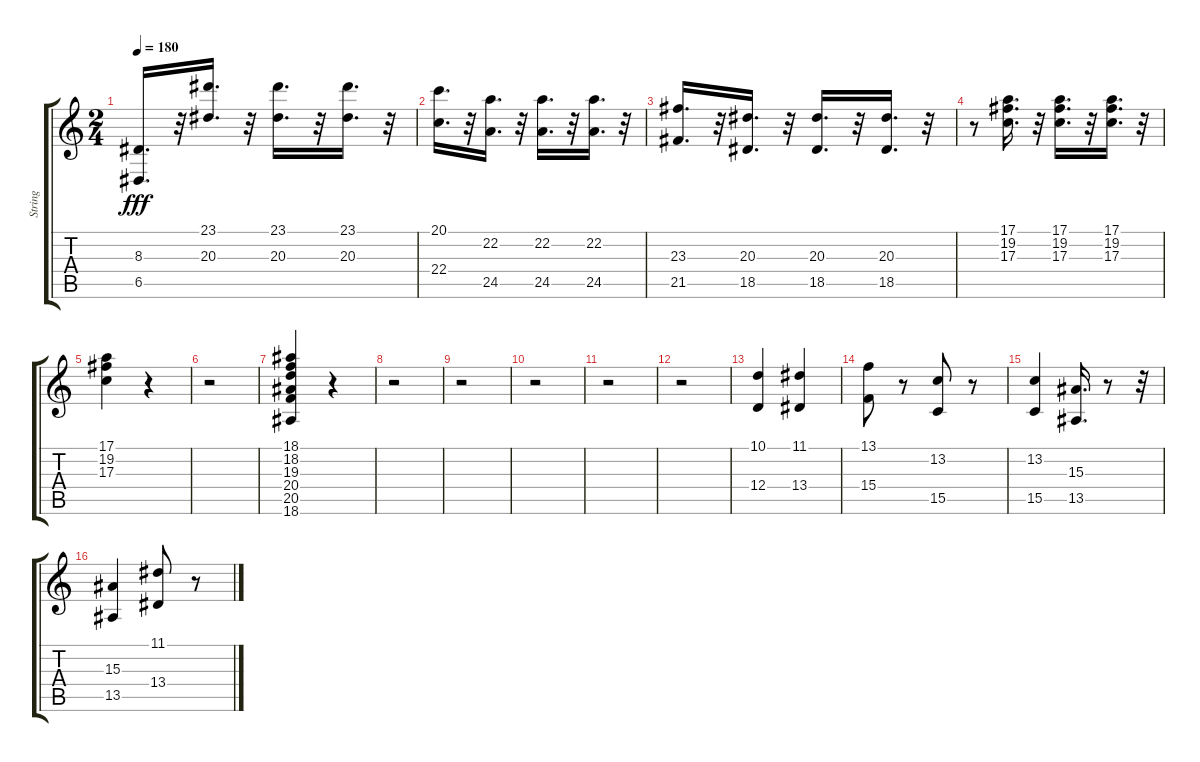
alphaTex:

\track ("String" "String") {instrument stringensemble1}
\staff {score tabs}
\tuning (E4 B3 G3 D3 A2 E2) {hide}
\ts (2 4)
\tempo 180
\clef g2
\ks c
(8.3 6.5).16{d dy fff} r.32 (23.1 20.3).16{d} r.32 (23.1 20.3).16{d} r.32 (23.1 20.3).16{d} r.32 |
(20.1 22.4).16{d} r.32 (22.2 24.5).16{d} r.32 (22.2 24.5).16{d} r.32 (22.2 24.5).16{d} r.32 |
(23.3 21.5).16{d} r.32 (20.3 18.5).16{d} r.32 (20.3 18.5).16{d} r.32 (20.3 18.5).16{d} r.32 |
r.8 (17.1 19.2 17.3).16{d} r.32 (17.1 19.2 17.3).16{d} r.32 (17.1 19.2 17.3).16{d} r.32 |
(17.1 19.2 17.3).4 r.4 |
r.2 |
(18.1 18.2 19.3 20.4 20.5 18.6).4 r.4 |
r.2 |
r.2 |
r.2 |
r.2 |
r.2 |
(10.1 12.4).4 (11.1 13.4).4 |
(13.1 15.4).8 r.8 (13.2 15.5).8 r.8 |
(13.2 15.5).4 (15.3 13.5).16{d} r.8 r.32 |
(15.3 13.5).4 (11.1 13.4).8 r.8
